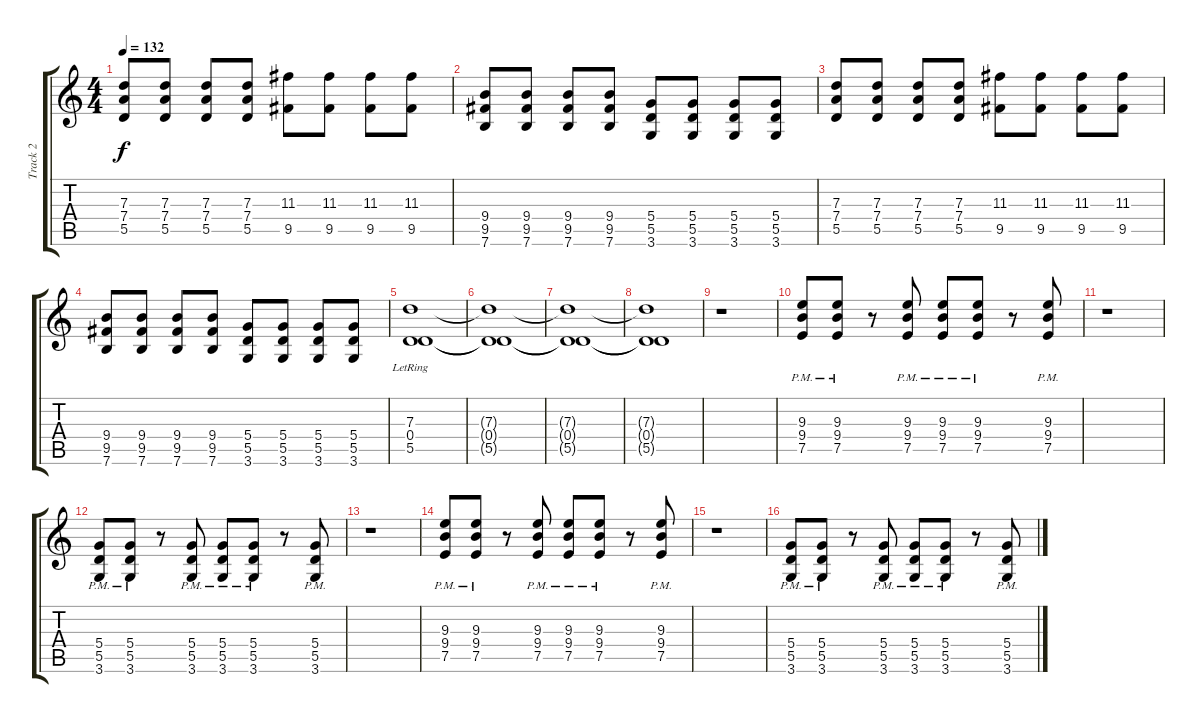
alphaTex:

\track ("Track 2" "Track 2") {instrument distortionguitar}
\staff {score tabs}
\tuning (E4 B3 G3 D3 A2 E2) {hide}
\ts (4 4)
\tempo 132
\clef g2
\ks c
(7.3 7.4 5.5).8{dy f} (7.3 7.4 5.5).8 (7.3 7.4 5.5).8 (7.3 7.4 5.5).8 (11.3 9.5).8 (11.3 9.5).8 (11.3 9.5).8 (11.3 9.5).8 |
(9.4 9.5 7.6).8 (9.4 9.5 7.6).8 (9.4 9.5 7.6).8 (9.4 9.5 7.6).8 (5.4 5.5 3.6).8 (5.4 5.5 3.6).8 (5.4 5.5 3.6).8 (5.4 5.5 3.6).8 |
(7.3 7.4 5.5).8 (7.3 7.4 5.5).8 (7.3 7.4 5.5).8 (7.3 7.4 5.5).8 (11.3 9.5).8 (11.3 9.5).8 (11.3 9.5).8 (11.3 9.5).8 |
(9.4 9.5 7.6).8 (9.4 9.5 7.6).8 (9.4 9.5 7.6).8 (9.4 9.5 7.6).8 (5.4 5.5 3.6).8 (5.4 5.5 3.6).8 (5.4 5.5 3.6).8 (5.4 5.5 3.6).8 |
(7.3{lr} 0.4 5.5).1 |
(7.3{t} 0.4{t} 5.5{t}).1 |
(7.3{t} 0.4{t} 5.5{t}).1 |
(7.3{t} 0.4{t} 5.5{t}).1 |
r.1 |
(9.3{pm} 9.4{pm} 7.5{pm}).8 (9.3{pm} 9.4{pm} 7.5{pm}).8 r.8 (9.3{pm} 9.4{pm} 7.5{pm}).8 (9.3{pm} 9.4{pm} 7.5{pm}).8 (9.3{pm} 9.4{pm} 7.5{pm}).8 r.8 (9.3{pm} 9.4{pm} 7.5{pm}).8 |
r.1 |
(5.4{pm} 5.5{pm} 3.6{pm}).8 (5.4{pm} 5.5{pm} 3.6{pm}).8 r.8 (5.4{pm} 5.5{pm} 3.6{pm}).8 (5.4{pm} 5.5{pm} 3.6{pm}).8 (5.4{pm} 5.5{pm} 3.6{pm}).8 r.8 (5.4{pm} 5.5{pm} 3.6{pm}).8 |
r.1 |
(9.3{pm} 9.4{pm} 7.5{pm}).8 (9.3{pm} 9.4{pm} 7.5{pm}).8 r.8 (9.3{pm} 9.4{pm} 7.5{pm}).8 (9.3{pm} 9.4{pm} 7.5{pm}).8 (9.3{pm} 9.4{pm} 7.5{pm}).8 r.8 (9.3{pm} 9.4{pm} 7.5{pm}).8 |
r.1 |
(5.4{pm} 5.5{pm} 3.6{pm}).8 (5.4{pm} 5.5{pm} 3.6{pm}).8 r.8 (5.4{pm} 5.5{pm} 3.6{pm}).8 (5.4{pm} 5.5{pm} 3.6{pm}).8 (5.4{pm} 5.5{pm} 3.6{pm}).8 r.8 (5.4{pm} 5.5{pm} 3.6{pm}).8
